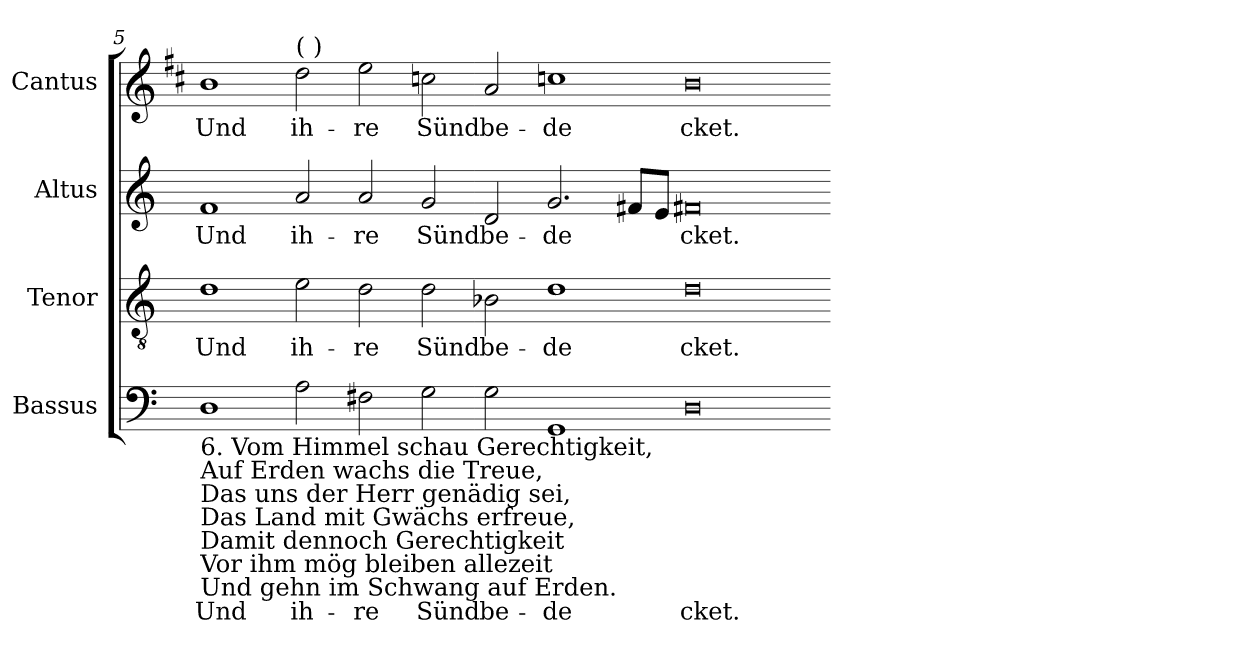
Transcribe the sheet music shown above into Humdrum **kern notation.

**kern	**text	**kern	**text	**kern	**text	**kern	**text
*part4	*part4	*part3	*part3	*part2	*part2	*part1	*part1
*staff4	*staff4	*staff3	*staff3	*staff2	*staff2	*staff1	*staff1
*I"Bassus	*	*I"Tenor	*	*I"Altus	*	*I"Cantus	*
*clefF4	*	*clefGv2	*	*clefG2	*	*clefG2	*
*	*	*	*	*	*	*ITrd1c2	*
*k[]	*	*k[]	*	*k[]	*	*k[]	*
*C:	*	*C:	*	*C:	*	*C:	*
=5	=5	=5	=5	=5	=5	=5	=5
!LO:TX:b:t=6. Vom Himmel schau Gerechtigkeit,\nAuf Erden wachs die Treue,\nDas uns der Herr genädig sei,\nDas Land mit Gwächs erfreue,\nDamit dennoch Gerechtigkeit\nVor ihm mög bleiben allezeit\nUnd gehn im Schwang auf Erden.	!	!	!	!	!	!	!
!	!LO:LY:b	!	!LO:LY:b	!	!LO:LY:b	!	!LO:LY:b
1D	Und	1d	Und	1f	Und	1a	Und
!	!	!	!	!	!	!LO:TX:a:t=(  )	!
!	!LO:LY:b	!	!LO:LY:b	!	!LO:LY:b	!	!LO:LY:b
2A	ih-	2e	ih-	2a	ih-	2cc	ih-
!	!LO:LY:b	!	!LO:LY:b	!	!LO:LY:b	!	!LO:LY:b
2F#X	-re	2d	-re	2a	-re	2dd	-re
!	!LO:LY:b	!	!LO:LY:b	!	!LO:LY:b	!	!LO:LY:b
2G	Sünd	2d	Sünd	2g	Sünd	2b-X	Sünd
!	!LO:LY:b	!	!LO:LY:b	!	!LO:LY:b	!	!LO:LY:b
2G	be-	2B-X	be-	2d	be-	2g	be-
!	!LO:LY:b	!	!LO:LY:b	!	!LO:LY:b	!	!LO:LY:b
1GG	-de	1d	-de	2.g	-de	1b-X	-de
.	.	.	.	8f#XL	.	.	.
.	.	.	.	8eJ	.	.	.
!	!LO:LY:b	!	!LO:LY:b	!	!LO:LY:b	!	!LO:LY:b
0D	cket.	0d	cket.	0f#X	cket.	0a	cket.
=-	=-	=-	=-	=-	=-	=-	=-
*-	*-	*-	*-	*-	*-	*-	*-
